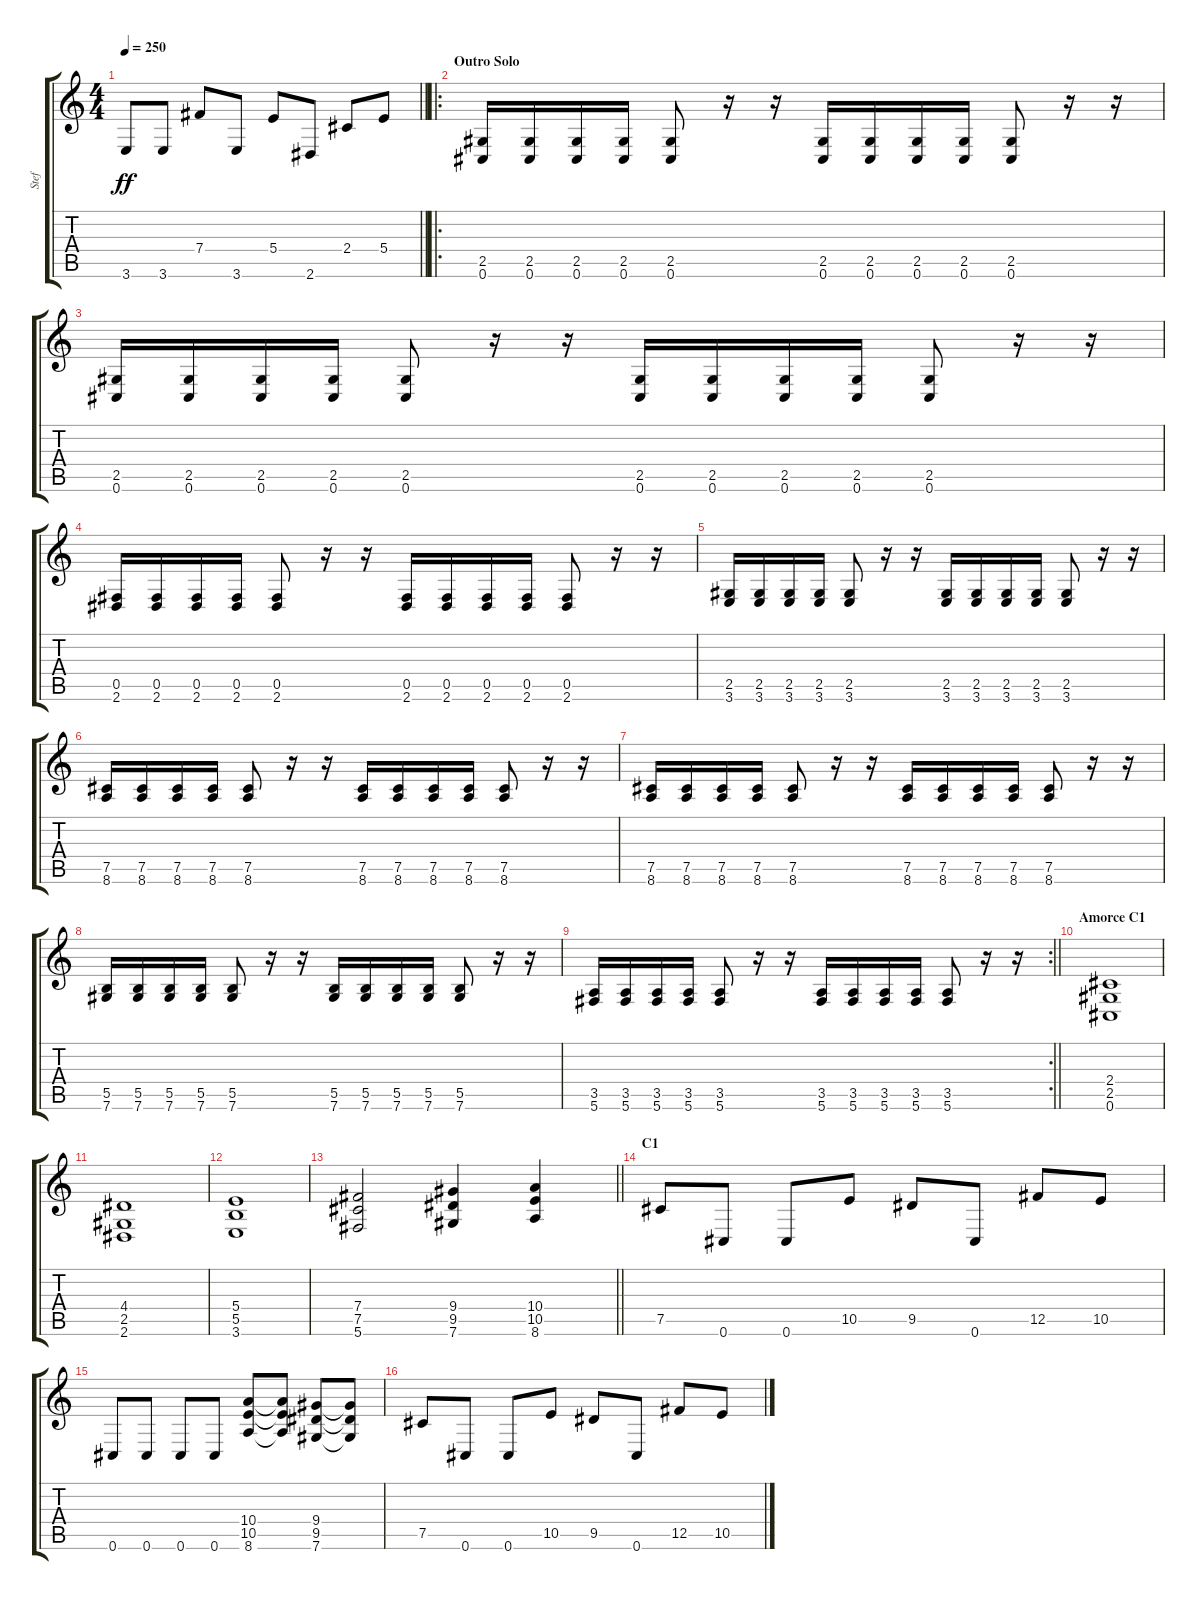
\track ("Stef" "Stef") {instrument distortionguitar}
\staff {score tabs}
\tuning (Db4 Ab3 E3 B2 Gb2 Db2) {hide}
\ts (4 4)
\tempo 250
\clef g2
\barLineRight lightlight
\ks c
3.6.8{dy ff} 3.6.8 7.4.8 3.6.8 5.4.8 2.6.8 2.4.8 5.4.8 |
\ro
\section ("" "Outro Solo")
(2.5 0.6).16 (2.5 0.6).16 (2.5 0.6).16 (2.5 0.6).16 (2.5 0.6).8 r.16 r.16 (2.5 0.6).16 (2.5 0.6).16 (2.5 0.6).16 (2.5 0.6).16 (2.5 0.6).8 r.16 r.16 |
(2.5 0.6).16 (2.5 0.6).16 (2.5 0.6).16 (2.5 0.6).16 (2.5 0.6).8 r.16 r.16 (2.5 0.6).16 (2.5 0.6).16 (2.5 0.6).16 (2.5 0.6).16 (2.5 0.6).8 r.16 r.16 |
(0.5 2.6).16 (0.5 2.6).16 (0.5 2.6).16 (0.5 2.6).16 (0.5 2.6).8 r.16 r.16 (0.5 2.6).16 (0.5 2.6).16 (0.5 2.6).16 (0.5 2.6).16 (0.5 2.6).8 r.16 r.16 |
(2.5 3.6).16 (2.5 3.6).16 (2.5 3.6).16 (2.5 3.6).16 (2.5 3.6).8 r.16 r.16 (2.5 3.6).16 (2.5 3.6).16 (2.5 3.6).16 (2.5 3.6).16 (2.5 3.6).8 r.16 r.16 |
(7.5 8.6).16 (7.5 8.6).16 (7.5 8.6).16 (7.5 8.6).16 (7.5 8.6).8 r.16 r.16 (7.5 8.6).16 (7.5 8.6).16 (7.5 8.6).16 (7.5 8.6).16 (7.5 8.6).8 r.16 r.16 |
(7.5 8.6).16 (7.5 8.6).16 (7.5 8.6).16 (7.5 8.6).16 (7.5 8.6).8 r.16 r.16 (7.5 8.6).16 (7.5 8.6).16 (7.5 8.6).16 (7.5 8.6).16 (7.5 8.6).8 r.16 r.16 |
(5.5 7.6).16 (5.5 7.6).16 (5.5 7.6).16 (5.5 7.6).16 (5.5 7.6).8 r.16 r.16 (5.5 7.6).16 (5.5 7.6).16 (5.5 7.6).16 (5.5 7.6).16 (5.5 7.6).8 r.16 r.16 |
\rc 2
\barLineRight lightlight
(3.5 5.6).16 (3.5 5.6).16 (3.5 5.6).16 (3.5 5.6).16 (3.5 5.6).8 r.16 r.16 (3.5 5.6).16 (3.5 5.6).16 (3.5 5.6).16 (3.5 5.6).16 (3.5 5.6).8 r.16 r.16 |
\section ("" "Amorce C1")
(2.4 2.5 0.6).1 |
(4.4 2.5 2.6).1 |
(5.4 5.5 3.6).1 |
\barLineRight lightlight
(7.4 7.5 5.6).2 (9.4 9.5 7.6).4 (10.4 10.5 8.6).4 |
\section ("" "C1")
7.5.8 0.6.8 0.6.8 10.5.8 9.5.8 0.6.8 12.5.8 10.5.8 |
0.6.8 0.6.8 0.6.8 0.6.8 (10.4 10.5 8.6).8 (10.4{t} 10.5{t} 8.6{t}).8 (9.4 9.5 7.6).8 (9.4{t} 9.5{t} 7.6{t}).8 |
7.5.8 0.6.8 0.6.8 10.5.8 9.5.8 0.6.8 12.5.8 10.5.8
